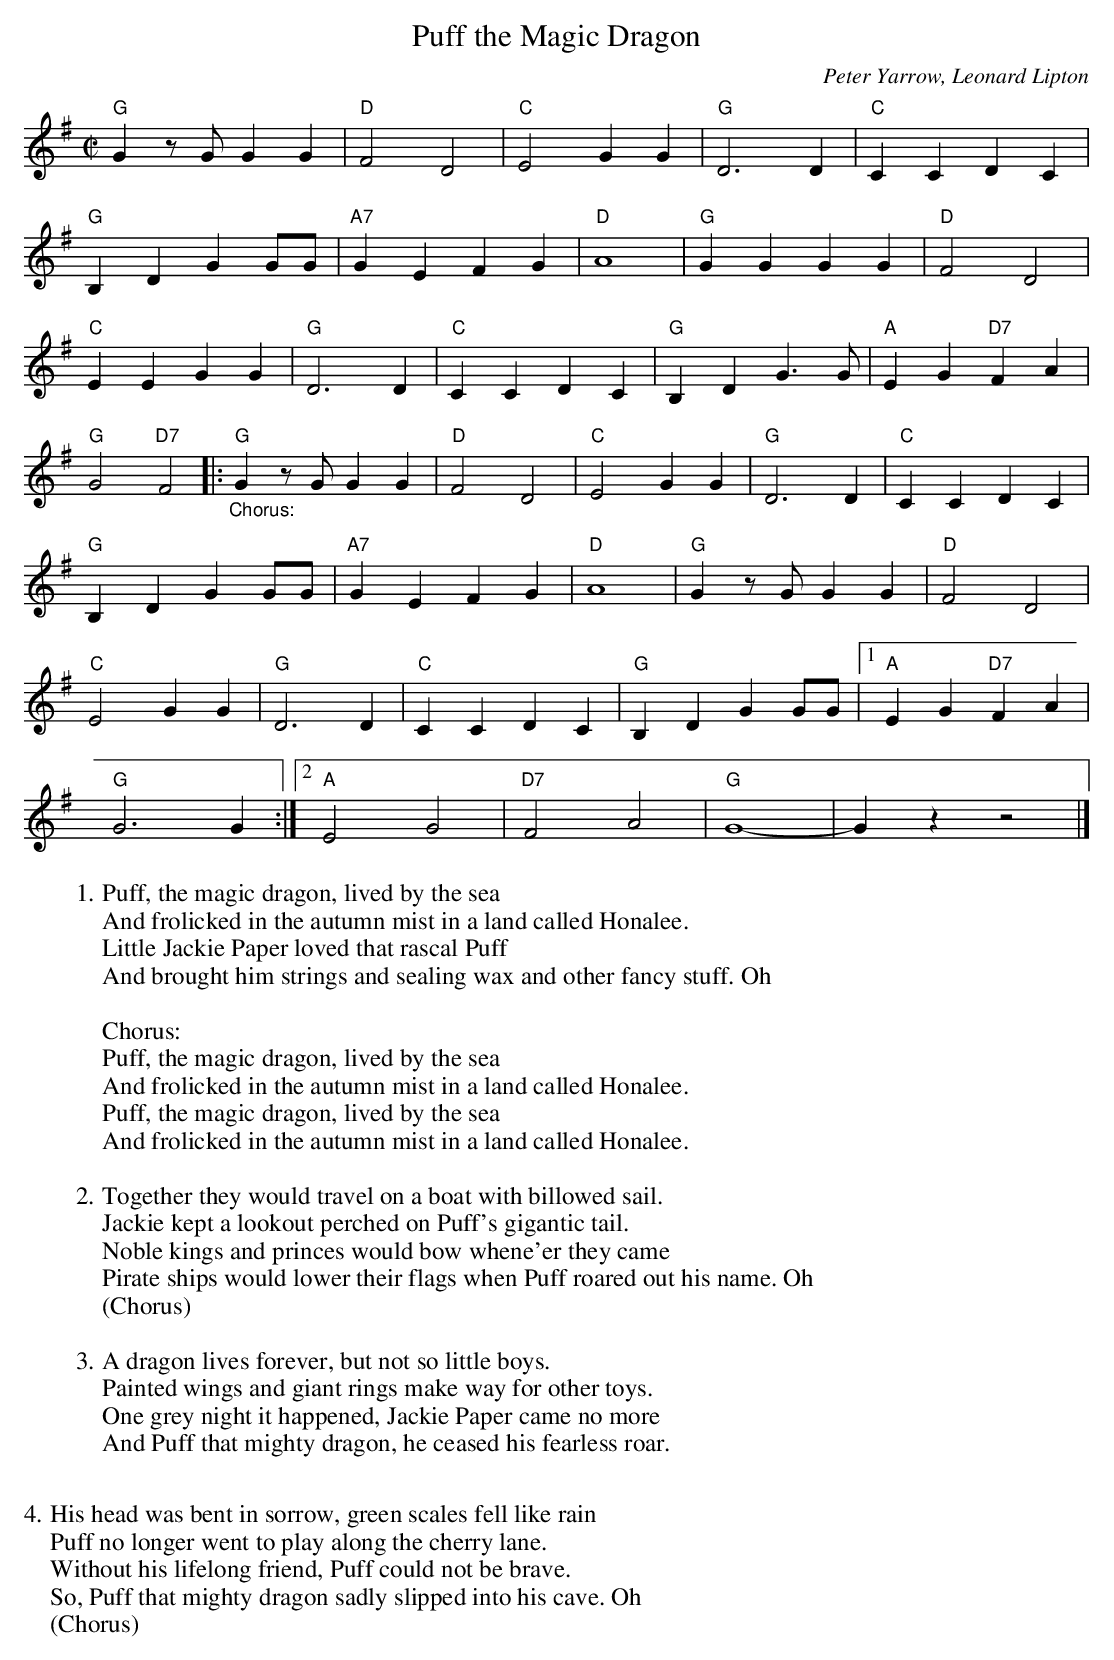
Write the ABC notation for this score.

X:1
T:Puff the Magic Dragon
C:Peter Yarrow, Leonard Lipton
M:C|
L:1/4
K:G             %transposed from A
"G"G z/2 G/2 G G | "D"F2 D2 | "C"E2 G G | "G"D3 D | "C"C C D C |
"G"B, D G G/2G/2 | "A7"G E F G | "D"A4 | "G"G G G G | "D"F2 D2 |
"C"E E G G | "G"D3 D | "C"C C D C | "G"B, D G3/2 G/2 |"A"E G "D7"F A |
"G"G2 "D7"F2 ||:\
"_Chorus:""G"G z/2 G/2 G G | "D"F2 D2 | "C"E2 G G | "G"D3 D | "C"C C D C |
"G"B, D G G/2G/2 | "A7"G E F G | "D"A4 | "G"G z/2 G/2 G G |"D"F2 D2 |
"C"E2 G G | "G"D3 D | "C"C C D C | "G"B, D G G/2G/2 |[1 "A"E G "D7"F A |
"G"G3 G :|[2 "A"E2 G2 | "D7"F2 A2 | "G"G4- | G z z2 |]
W:1. Puff, the magic dragon, lived by the sea
W:And frolicked in the autumn mist in a land called Honalee.
W:Little Jackie Paper loved that rascal Puff
W:And brought him strings and sealing wax and other fancy stuff. Oh
W:
W:Chorus:
W:Puff, the magic dragon, lived by the sea
W:And frolicked in the autumn mist in a land called Honalee.
W:Puff, the magic dragon, lived by the sea
W:And frolicked in the autumn mist in a land called Honalee.
W:
W:2. Together they would travel on a boat with billowed sail.
W:Jackie kept a lookout perched on Puff's gigantic tail.
W:Noble kings and princes would bow whene'er they came
W:Pirate ships would lower their flags when Puff roared out his name. Oh
W:(Chorus)
W:
W:3. A dragon lives forever, but not so little boys.
W:Painted wings and giant rings make way for other toys.
W:One grey night it happened, Jackie Paper came no more
W:And Puff that mighty dragon, he ceased his fearless roar.
W:
W:4. His head was bent in sorrow, green scales fell like rain
W:Puff no longer went to play along the cherry lane.
W:Without his lifelong friend, Puff could not be brave.
W:So, Puff that mighty dragon sadly slipped into his cave. Oh
W:(Chorus)
